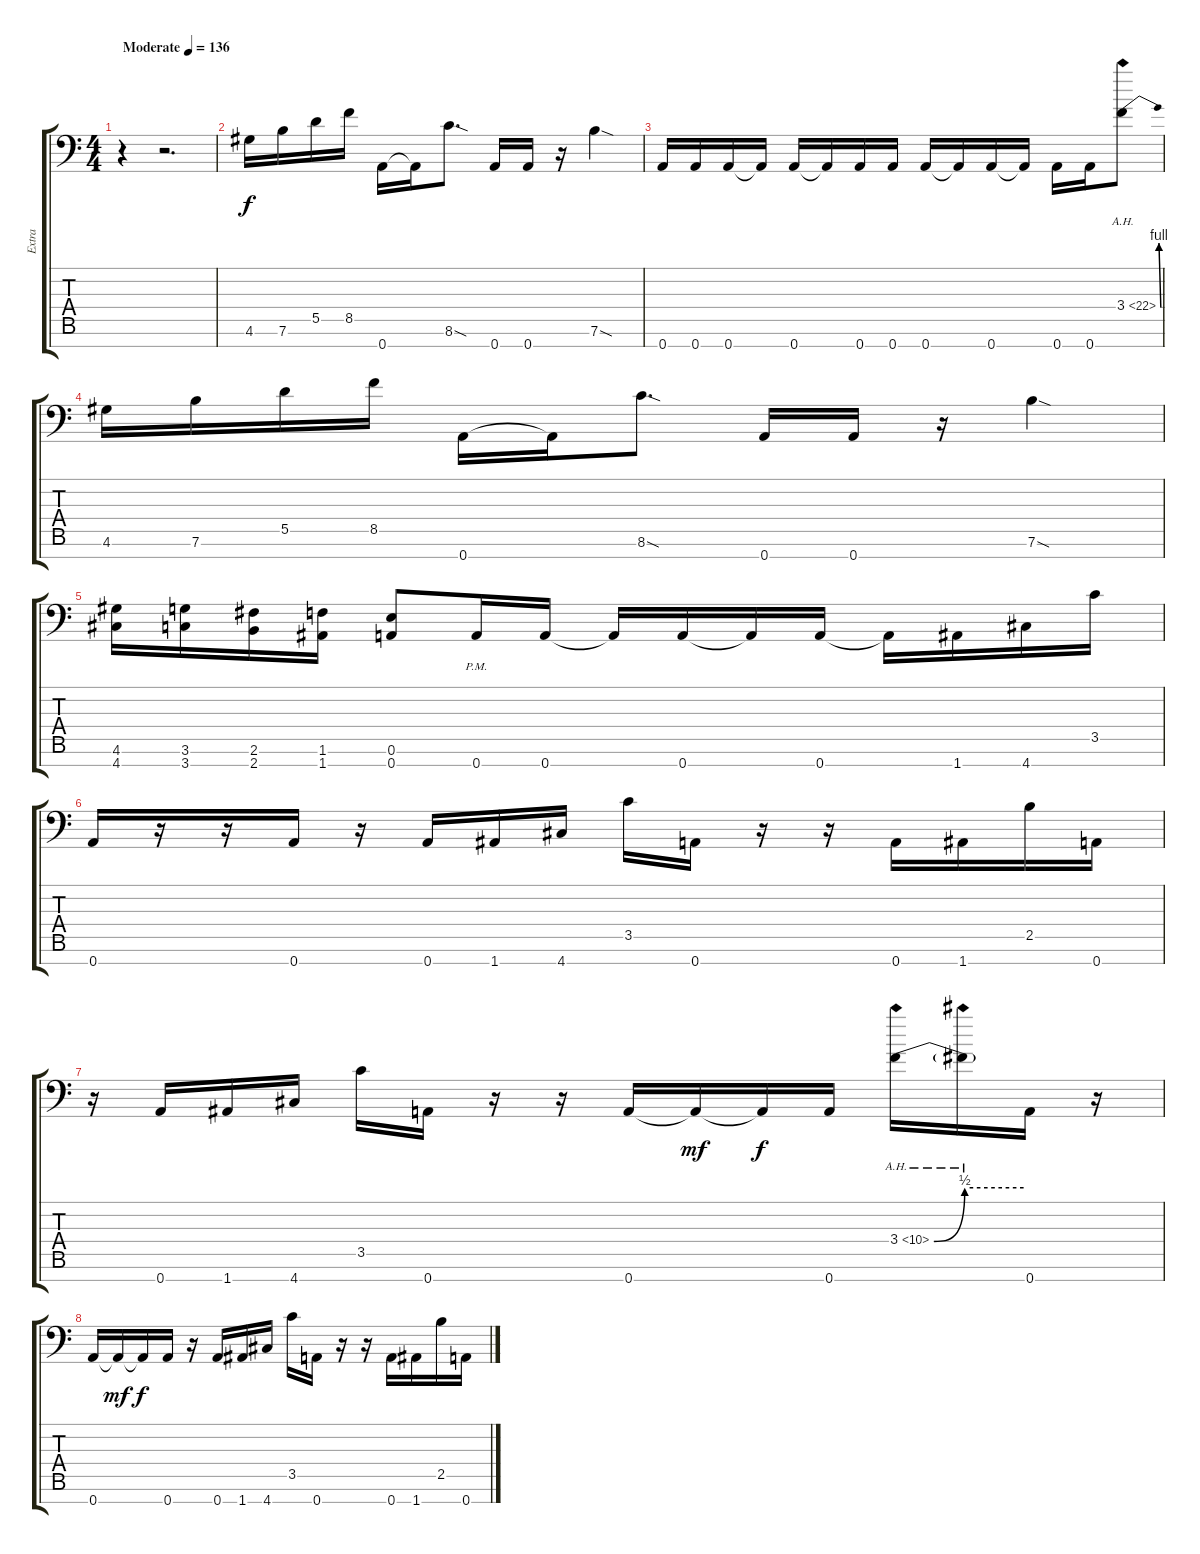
\track ("Extra" "Extra") {instrument distortionguitar}
\staff {score tabs}
\tuning (E4 B3 G3 D3 A2 E2 A1) {hide}
\ts (4 4)
\tempo (136 "Moderate")
\clef f4
\ks c
r.4{dy f instrument distortionguitar} r.2{d} |
4.6.16 7.6.16 5.5.16 8.5.16 0.7.16 0.7{t}.16 8.6{sod}.8{d} 0.7.16 0.7.16 r.16 7.6{sod}.4 |
0.7.16 0.7.16 0.7.16 0.7{t}.16 0.7.16 0.7{t}.16 0.7.16 0.7.16 0.7.16 0.7{t}.16 0.7.16 0.7{t}.16 0.7.16 0.7.16 3.4{be (bend 0 0 60 4) ah 19}.8 |
4.6.16 7.6.16 5.5.16 8.5.16 0.7.16 0.7{t}.16 8.6{sod}.8{d} 0.7.16 0.7.16 r.16 7.6{sod}.4 |
(4.6 4.7).16 (3.6 3.7).16 (2.6 2.7).16 (1.6 1.7).16 (0.6 0.7).8 0.7{pm}.16 0.7.16 0.7{t}.16 0.7.16 0.7{t}.16 0.7.16 0.7{t}.16 1.7.16 4.7.16 3.5.16 |
0.7.16 r.16 r.16 0.7.16 r.16 0.7.16 1.7.16 4.7.16 3.5.16 0.7.16 r.16 r.16 0.7.16 1.7.16 2.5.16 0.7.16 |
r.16 0.7.16 1.7.16 4.7.16 3.5.16 0.7.16 r.16 r.16 0.7.16 0.7{t}.16{dy mf} 0.7{t}.16{dy f} 0.7.16 3.4{be (bend 0 0 60 2) ah 7}.16 3.4{be (hold 0 2 60 2) ah 7 t}.16 0.7.16 r.16 |
0.7.16 0.7{t}.16{dy mf} 0.7{t}.16{dy f} 0.7.16 r.16 0.7.16 1.7.16 4.7.16 3.5.16 0.7.16 r.16 r.16 0.7.16 1.7.16 2.5.16 0.7.16
